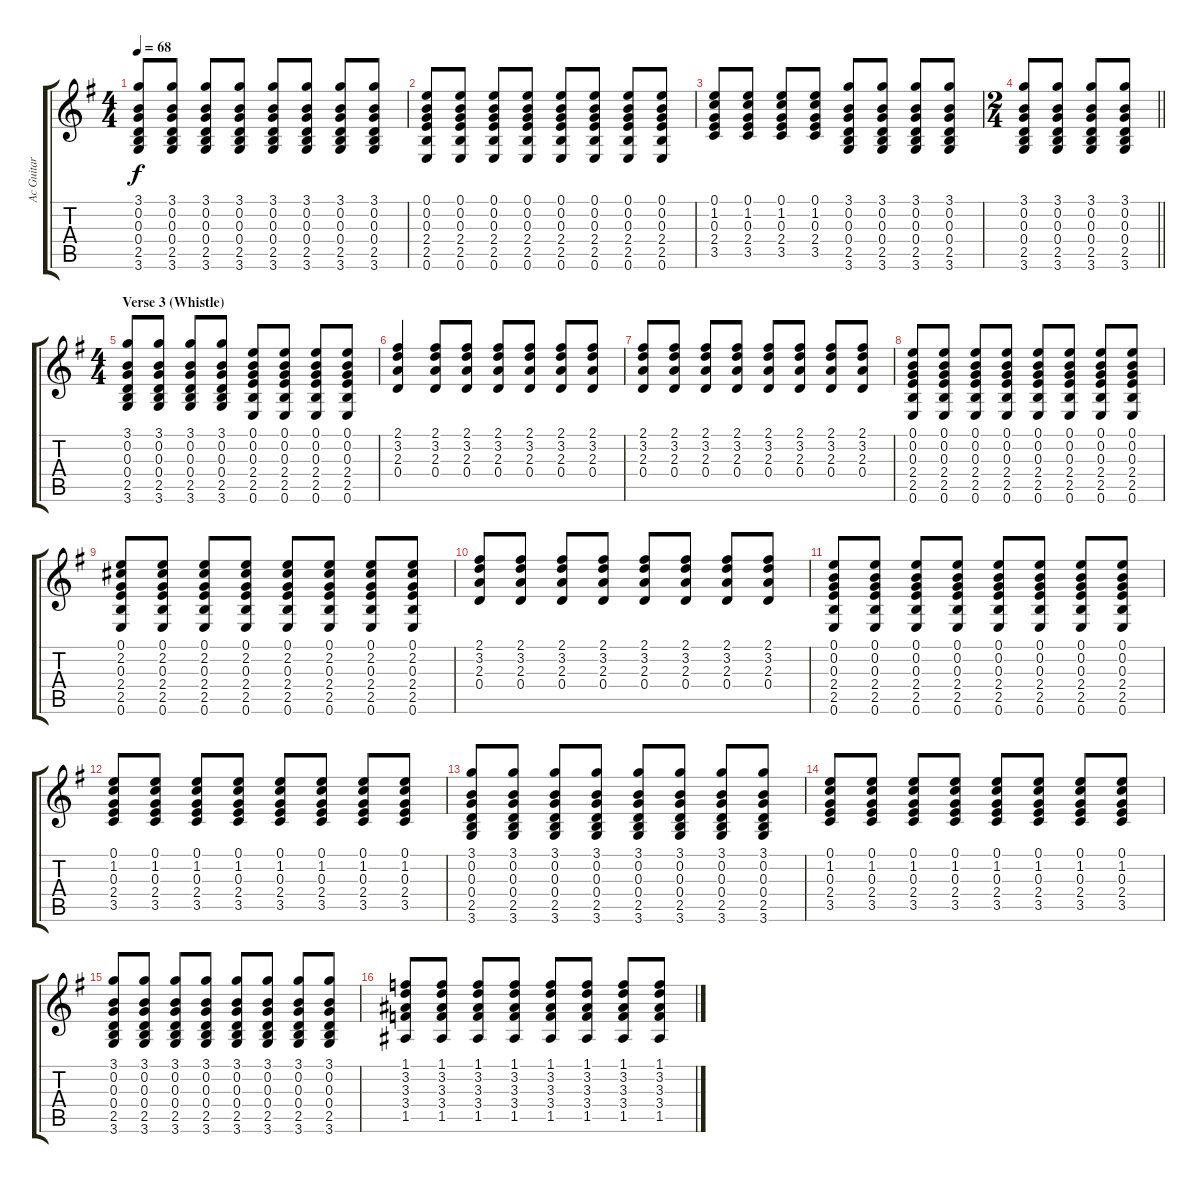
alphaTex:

\track ("Ac Guitar" "Ac Guitar") {instrument acousticguitarsteel}
\staff {score tabs}
\tuning (E4 B3 G3 D3 A2 E2) {hide}
\ts (4 4)
\tempo 68
\clef g2
\ks g
(3.1 0.2 0.3 0.4 2.5 3.6).8{dy f} (3.1 0.2 0.3 0.4 2.5 3.6).8 (3.1 0.2 0.3 0.4 2.5 3.6).8 (3.1 0.2 0.3 0.4 2.5 3.6).8 (3.1 0.2 0.3 0.4 2.5 3.6).8 (3.1 0.2 0.3 0.4 2.5 3.6).8 (3.1 0.2 0.3 0.4 2.5 3.6).8 (3.1 0.2 0.3 0.4 2.5 3.6).8 |
(0.1 0.2 0.3 2.4 2.5 0.6).8 (0.1 0.2 0.3 2.4 2.5 0.6).8 (0.1 0.2 0.3 2.4 2.5 0.6).8 (0.1 0.2 0.3 2.4 2.5 0.6).8 (0.1 0.2 0.3 2.4 2.5 0.6).8 (0.1 0.2 0.3 2.4 2.5 0.6).8 (0.1 0.2 0.3 2.4 2.5 0.6).8 (0.1 0.2 0.3 2.4 2.5 0.6).8 |
(0.1 1.2 0.3 2.4 3.5).8 (0.1 1.2 0.3 2.4 3.5).8 (0.1 1.2 0.3 2.4 3.5).8 (0.1 1.2 0.3 2.4 3.5).8 (3.1 0.2 0.3 0.4 2.5 3.6).8 (3.1 0.2 0.3 0.4 2.5 3.6).8 (3.1 0.2 0.3 0.4 2.5 3.6).8 (3.1 0.2 0.3 0.4 2.5 3.6).8 |
\ts (2 4)
\barLineRight lightlight
(3.1 0.2 0.3 0.4 2.5 3.6).8 (3.1 0.2 0.3 0.4 2.5 3.6).8 (3.1 0.2 0.3 0.4 2.5 3.6).8 (3.1 0.2 0.3 0.4 2.5 3.6).8 |
\ts (4 4)
\section ("" "Verse 3 (Whistle)")
(3.1 0.2 0.3 0.4 2.5 3.6).8 (3.1 0.2 0.3 0.4 2.5 3.6).8 (3.1 0.2 0.3 0.4 2.5 3.6).8 (3.1 0.2 0.3 0.4 2.5 3.6).8 (0.1 0.2 0.3 2.4 2.5 0.6).8 (0.1 0.2 0.3 2.4 2.5 0.6).8 (0.1 0.2 0.3 2.4 2.5 0.6).8 (0.1 0.2 0.3 2.4 2.5 0.6).8 |
(2.1 3.2 2.3 0.4).4 (2.1 3.2 2.3 0.4).8 (2.1 3.2 2.3 0.4).8 (2.1 3.2 2.3 0.4).8 (2.1 3.2 2.3 0.4).8 (2.1 3.2 2.3 0.4).8 (2.1 3.2 2.3 0.4).8 |
(2.1 3.2 2.3 0.4).8 (2.1 3.2 2.3 0.4).8 (2.1 3.2 2.3 0.4).8 (2.1 3.2 2.3 0.4).8 (2.1 3.2 2.3 0.4).8 (2.1 3.2 2.3 0.4).8 (2.1 3.2 2.3 0.4).8 (2.1 3.2 2.3 0.4).8 |
(0.1 0.2 0.3 2.4 2.5 0.6).8 (0.1 0.2 0.3 2.4 2.5 0.6).8 (0.1 0.2 0.3 2.4 2.5 0.6).8 (0.1 0.2 0.3 2.4 2.5 0.6).8 (0.1 0.2 0.3 2.4 2.5 0.6).8 (0.1 0.2 0.3 2.4 2.5 0.6).8 (0.1 0.2 0.3 2.4 2.5 0.6).8 (0.1 0.2 0.3 2.4 2.5 0.6).8 |
(0.1 2.2 0.3 2.4 2.5 0.6).8 (0.1 2.2 0.3 2.4 2.5 0.6).8 (0.1 2.2 0.3 2.4 2.5 0.6).8 (0.1 2.2 0.3 2.4 2.5 0.6).8 (0.1 2.2 0.3 2.4 2.5 0.6).8 (0.1 2.2 0.3 2.4 2.5 0.6).8 (0.1 2.2 0.3 2.4 2.5 0.6).8 (0.1 2.2 0.3 2.4 2.5 0.6).8 |
(2.1 3.2 2.3 0.4).8 (2.1 3.2 2.3 0.4).8 (2.1 3.2 2.3 0.4).8 (2.1 3.2 2.3 0.4).8 (2.1 3.2 2.3 0.4).8 (2.1 3.2 2.3 0.4).8 (2.1 3.2 2.3 0.4).8 (2.1 3.2 2.3 0.4).8 |
(0.1 0.2 0.3 2.4 2.5 0.6).8 (0.1 0.2 0.3 2.4 2.5 0.6).8 (0.1 0.2 0.3 2.4 2.5 0.6).8 (0.1 0.2 0.3 2.4 2.5 0.6).8 (0.1 0.2 0.3 2.4 2.5 0.6).8 (0.1 0.2 0.3 2.4 2.5 0.6).8 (0.1 0.2 0.3 2.4 2.5 0.6).8 (0.1 0.2 0.3 2.4 2.5 0.6).8 |
(0.1 1.2 0.3 2.4 3.5).8 (0.1 1.2 0.3 2.4 3.5).8 (0.1 1.2 0.3 2.4 3.5).8 (0.1 1.2 0.3 2.4 3.5).8 (0.1 1.2 0.3 2.4 3.5).8 (0.1 1.2 0.3 2.4 3.5).8 (0.1 1.2 0.3 2.4 3.5).8 (0.1 1.2 0.3 2.4 3.5).8 |
(3.1 0.2 0.3 0.4 2.5 3.6).8 (3.1 0.2 0.3 0.4 2.5 3.6).8 (3.1 0.2 0.3 0.4 2.5 3.6).8 (3.1 0.2 0.3 0.4 2.5 3.6).8 (3.1 0.2 0.3 0.4 2.5 3.6).8 (3.1 0.2 0.3 0.4 2.5 3.6).8 (3.1 0.2 0.3 0.4 2.5 3.6).8 (3.1 0.2 0.3 0.4 2.5 3.6).8 |
(0.1 1.2 0.3 2.4 3.5).8 (0.1 1.2 0.3 2.4 3.5).8 (0.1 1.2 0.3 2.4 3.5).8 (0.1 1.2 0.3 2.4 3.5).8 (0.1 1.2 0.3 2.4 3.5).8 (0.1 1.2 0.3 2.4 3.5).8 (0.1 1.2 0.3 2.4 3.5).8 (0.1 1.2 0.3 2.4 3.5).8 |
(3.1 0.2 0.3 0.4 2.5 3.6).8 (3.1 0.2 0.3 0.4 2.5 3.6).8 (3.1 0.2 0.3 0.4 2.5 3.6).8 (3.1 0.2 0.3 0.4 2.5 3.6).8 (3.1 0.2 0.3 0.4 2.5 3.6).8 (3.1 0.2 0.3 0.4 2.5 3.6).8 (3.1 0.2 0.3 0.4 2.5 3.6).8 (3.1 0.2 0.3 0.4 2.5 3.6).8 |
(1.1 3.2 3.3 3.4 1.5).8 (1.1 3.2 3.3 3.4 1.5).8 (1.1 3.2 3.3 3.4 1.5).8 (1.1 3.2 3.3 3.4 1.5).8 (1.1 3.2 3.3 3.4 1.5).8 (1.1 3.2 3.3 3.4 1.5).8 (1.1 3.2 3.3 3.4 1.5).8 (1.1 3.2 3.3 3.4 1.5).8
